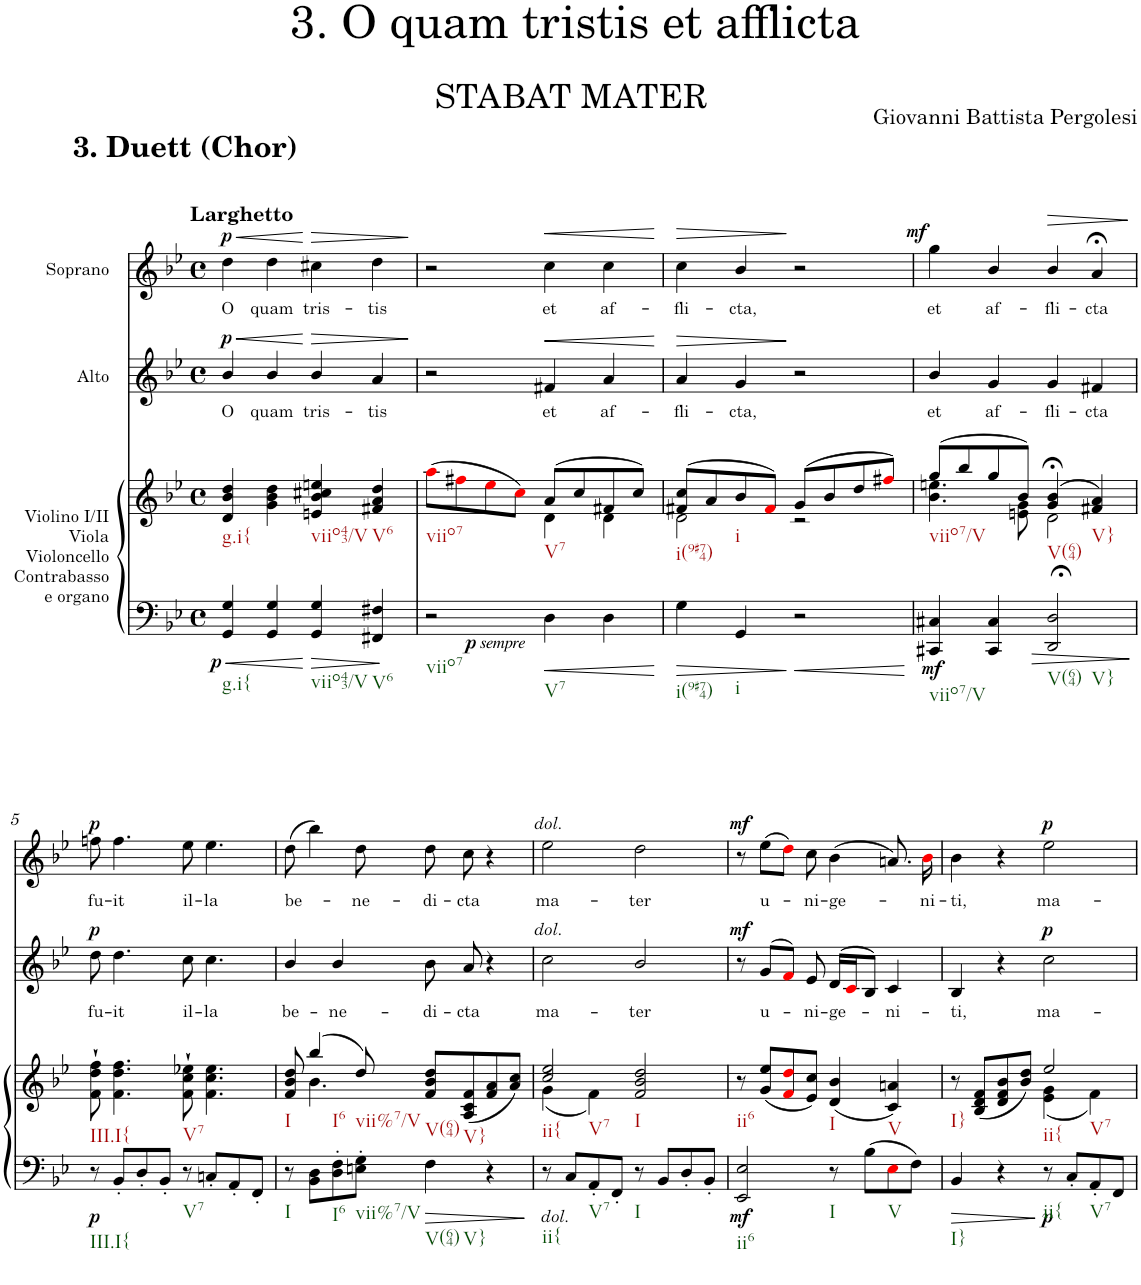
**kern	**kern	**dynam	**kern	**text	**dynam	**kern	**text	**dynam
*part3	*part3	*part3	*part2	*part2	*part2	*part1	*part1	*part1
*staff4	*staff3	*staff3/4	*staff2	*staff2	*staff2	*staff1	*staff1	*staff1
*I"Violino I/II Viola Violoncello Contrabasso e organo	*	*	*I"Alto	*	*	*I"Soprano	*	*
*clefF4	*clefG2	*	*clefG2	*	*	*clefG2	*	*
*k[b-e-]	*k[b-e-]	*	*k[b-e-]	*	*	*k[b-e-]	*	*
*M4/4	*M4/4	*	*M4/4	*	*	*M4/4	*	*
*met(c)	*met(c)	*	*met(c)	*	*	*met(c)	*	*
=1	=1	=1	=1	=1	=1	=1	=1	=1
!	!	!	!	!	!	!LO:TX:a:B:t=Larghetto	!	!
!	!	!LO:DY:b=2	!	!LO:LY:b	!LO:HP:b	!	!LO:LY:b	!LO:HP:b
!	!	!	!	!	!LO:DY:n=1:a	!	!	!LO:DY:n=1:a
4GG/ 4G/	4d/ 4b-/ 4dd/	p	4b-/	O	< p	4dd\	O	< p
!	!	!	!	!LO:LY:b	!	!	!LO:LY:b	!
4GG/ 4G/	4g\ 4b-\ 4dd\	.	4b-/	quam	.	4dd\	quam	.
!	!	!	!	!LO:LY:b	!LO:HP:n=1:b	!	!LO:LY:b	!LO:HP:n=1:b
4GG/ 4G/	4en/ 4b-/ 4cc#X/ 4een/	.	4b-/	tris-	[ >	4cc#X\	tris-	[ >
!	!	!	!	!LO:LY:b	!	!	!LO:LY:b	!
4FF#X/ 4F#X/	4f#X/ 4a/ 4dd/	.	4a/	-tis	.	4dd\	-tis	.
.	.	.	.	.	]	.	.	]
=2	=2	=2	=2	=2	=2	=2	=2	=2
*	*^	*	*	*	*	*	*	*
2r	(>8aai\L	2ryy	.	2r	.	.	2r	.	.
!	!	!	!LO:DY:b	!	!	!	!	!	!
!	!	!	!LO:DY:n=1:b	!	!	!	!	!	!
.	8ff#Xi\	.	p other-dynamics	.	.	.	.	.	.
.	8ee-i\	.	.	.	.	.	.	.	.
.	8cci\J)	.	.	.	.	.	.	.	.
!	!	!	!	!	!LO:LY:b	!LO:HP:b	!	!LO:LY:b	!LO:HP:b
4D\	(>8a/L	4d\	.	4f#X/	et	<	4cc\	et	<
.	8cc/	.	.	.	.	.	.	.	.
!	!	!	!	!	!LO:LY:b	!	!	!LO:LY:b	!
4D\	8f#X/	4d\	.	4a/	af-	.	4cc\	af-	.
.	8cc/J)	.	.	.	.	.	.	.	.
*	*v	*v	*	*	*	*	*	*	*
.	.	.	.	.	[	.	.	[
=3	=3	=3	=3	=3	=3	=3	=3	=3
*	*^	*	*	*	*	*	*	*
!	!	!	!	!	!LO:LY:b	!LO:HP:b	!	!LO:LY:b	!LO:HP:b
4G\	(8f#X/ 8cc/L	2d\	.	4a/	-fli-	>	4cc\	-fli-	>
.	8a/	.	.	.	.	.	.	.	.
!	!	!	!	!	!LO:LY:b	!	!	!LO:LY:b	!
4GG/	8b-/	.	.	4g/	-cta,	.	4b-/	-cta,	.
.	8f#i/J)	.	.	.	.	.	.	.	.
2r	(>8g/L	2r	.	2r	.	]	2r	.	]
.	8b-/	.	.	.	.	.	.	.	.
.	8dd/	.	.	.	.	.	.	.	.
.	8ff#Xi/J)	.	.	.	.	.	.	.	.
=4	=4	=4	=4	=4	=4	=4	=4	=4	=4
!	!	!	!LO:DY:b=2	!	!LO:LY:b	!	!	!LO:LY:b	!LO:DY:a
4CC#X/ 4C#X/	(>8gg/L	4.b-\ 4.een\	mf	4b-/	et	.	4gg\	et	mf
.	8bb-/	.	.	.	.	.	.	.	.
!	!	!	!	!	!LO:LY:b	!	!	!LO:LY:b	!
4CC#/ 4C#/	8gg/	.	.	4g/	af-	.	4b-/	af-	.
.	8b-/J)	8en\ 8g\	.	.	.	.	.	.	.
!	!	!	!	!	!LO:LY:b	!	!	!LO:LY:b	!LO:HP:b
2DD/;< 2D/;<	(4g/;< 4b-/;<	2d\	.	4g/	-fli-	.	4b-/	-fli-	>
!	!	!	!	!	!LO:LY:b	!	!	!LO:LY:b	!
.	4f#X/ 4a/)	.	.	4f#X/	-cta	.	4a;</	-cta	.
*	*v	*v	*	*	*	*	*	*	*
.	.	.	.	.	.	.	.	]
!!LO:LB:g=z
=5	=5	=5	=5	=5	=5	=5	=5	=5
!	!	!LO:DY:b=2	!	!LO:LY:b	!LO:DY:a	!	!LO:LY:b	!LO:DY:a
8r	8f\` 8dd\` 8ff\`	p	8dd\	fu-	p	8ffn\	fu-	p
!	!	!	!	!LO:LY:b	!	!	!LO:LY:b	!
8BB-'/L	4.f\ 4.dd\ 4.ff\	.	4.dd\	-it	.	4.ff\	-it	.
8D'/	.	.	.	.	.	.	.	.
8BB-'/J	.	.	.	.	.	.	.	.
!	!	!	!	!LO:LY:b	!	!	!LO:LY:b	!
8r	8f\` 8cc\` 8ee-X\`	.	8cc\	il-	.	8ee-\	il-	.
!	!	!	!	!LO:LY:b	!	!	!LO:LY:b	!
8Cn'/L	4.f\ 4.cc\ 4.ee-\	.	4.cc\	-la	.	4.ee-\	-la	.
8AA'/	.	.	.	.	.	.	.	.
8FF'/J	.	.	.	.	.	.	.	.
=6	=6	=6	=6	=6	=6	=6	=6	=6
*	*^	*	*	*	*	*	*	*
!	!	!	!	!	!LO:LY:b	!	!	!LO:LY:b	!
8r	8f/ 8b-/ 8dd/	8ryy	.	4b-/	be-	.	(>8dd\	be-	.
8BB-\ 8D\L	(>4bb-/	4.b-\	.	.	.	.	4bb-\)	.	.
!	!	!	!	!	!LO:LY:b	!	!	!	!
8D\' 8F\'	.	.	.	4b-/	-ne-	.	.	.	.
!	!	!	!	!	!	!	!	!LO:LY:b	!
8En\' 8G\'J	8dd/)	.	.	.	.	.	8dd\	-ne-	.
!	!	!	!	!	!LO:LY:b	!	!	!LO:LY:b	!
4F\	8f/ 8b-/ 8dd/L	2ryy	.	8b-\	-di-	.	8dd\	-di-	.
!	!	!	!	!	!LO:LY:b	!	!	!LO:LY:b	!
.	(<8A/ 8c/ 8f/	.	.	8a/	-cta	.	8cc\	-cta	.
4r	8f/ 8a/	.	.	4r	.	.	4r	.	.
.	8a/ 8cc/J)	.	.	.	.	.	.	.	.
=7	=7	=7	=7	=7	=7	=7	=7	=7	=7
!	!	!	!LO:DY:b=2	!	!LO:LY:b	!LO:DY:a	!	!LO:LY:b	!LO:DY:a
8r	2cc/ 2ee-/	(4g\	other-dynamics	2cc\	ma-	other-dynamics	2ee-\	ma-	other-dynamics
8C/L	.	.	.	.	.	.	.	.	.
8AA'/	.	4f\)	.	.	.	.	.	.	.
8FF'/J	.	.	.	.	.	.	.	.	.
!	!	!	!	!	!LO:LY:b	!	!	!LO:LY:b	!
8r	2f/ 2b-/ 2dd/	2ryy	.	2b-/	-ter	.	2dd\	-ter	.
8BB-/L	.	.	.	.	.	.	.	.	.
8D'/	.	.	.	.	.	.	.	.	.
8BB-'/J	.	.	.	.	.	.	.	.	.
*	*v	*v	*	*	*	*	*	*	*
=8	=8	=8	=8	=8	=8	=8	=8	=8
!	!	!LO:DY:b=2	!	!	!LO:DY:a	!	!	!LO:DY:a
2EE-/ 2E-/	8r	mf	8r	.	mf	8r	.	mf
!	!	!	!	!LO:LY:b	!	!	!LO:LY:b	!
.	(<8g/ 8ee-/L	.	(>8g/L	u-	.	(>8ee-\L	u-	.
.	8fi/ 8ddi/	.	8fi/J)	.	.	8ddi\J)	.	.
!	!	!	!	!LO:LY:b	!	!	!LO:LY:b	!
.	8e-/ 8cc/J)	.	8e-/	-ni-	.	8cc\	-ni-	.
!	!	!	!	!LO:LY:b	!	!	!LO:LY:b	!
8r	(<4d/ 4b-/	.	(>16d/LL	-ge-	.	(>4b-\	-ge-	.
.	.	.	16ci/J	.	.	.	.	.
8B-\L	.	.	8B-/J)	.	.	.	.	.
!	!	!	!	!LO:LY:b	!	!	!	!
8E-i\	4c/ 4an/)	.	4c/	-ni-	.	8.an/)	.	.
8F\J	.	.	.	.	.	.	.	.
!	!	!	!	!	!	!	!LO:LY:b	!
.	.	.	.	.	.	16b-i\	-ni-	.
=9	=9	=9	=9	=9	=9	=9	=9	=9
*	*^	*	*	*	*	*	*	*
!	!	!	!	!	!LO:LY:b	!	!	!LO:LY:b	!
4BB-/	8r	2ryy	.	4B-/	-ti,	.	4b-\	-ti,	.
.	(<8B-/ 8d/ 8f/L	.	.	.	.	.	.	.	.
4r	8d/ 8f/ 8b-/	.	.	4r	.	.	4r	.	.
.	8b-/ 8dd/J)	.	.	.	.	.	.	.	.
!	!	!	!LO:DY:b=2	!	!LO:LY:b	!LO:DY:a	!	!LO:LY:b	!LO:DY:a
8r	2ee-/	(<4e-\ 4g\	p	2cc\	ma-	p	2ee-\	ma-	p
8C'/L	.	.	.	.	.	.	.	.	.
8AA'/	.	4f\)	.	.	.	.	.	.	.
8FF/J	.	.	.	.	.	.	.	.	.
*	*v	*v	*	*	*	*	*	*	*
=	=	=	=	=	=	=	=	=
*-	*-	*-	*-	*-	*-	*-	*-	*-
